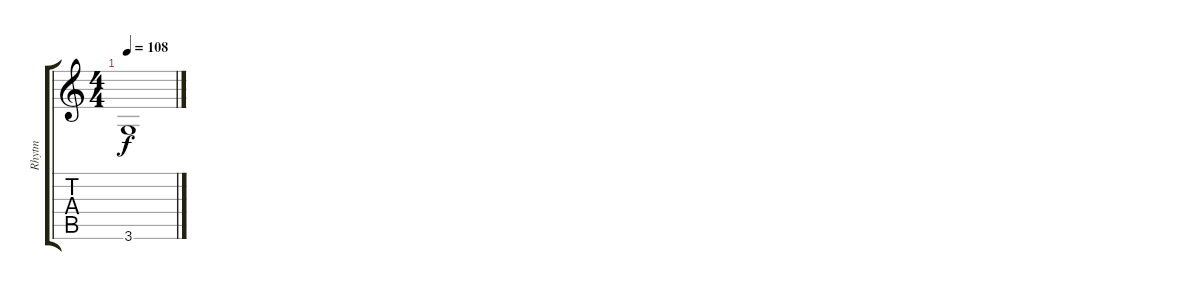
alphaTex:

\track ("Rhytm" "Rhytm") {instrument distortionguitar}
\staff {score tabs}
\tuning (E4 B3 G3 D3 A2 E2) {hide}
\ts (4 4)
\tempo 108
\clef g2
\ks c
3.6.1{dy f}
